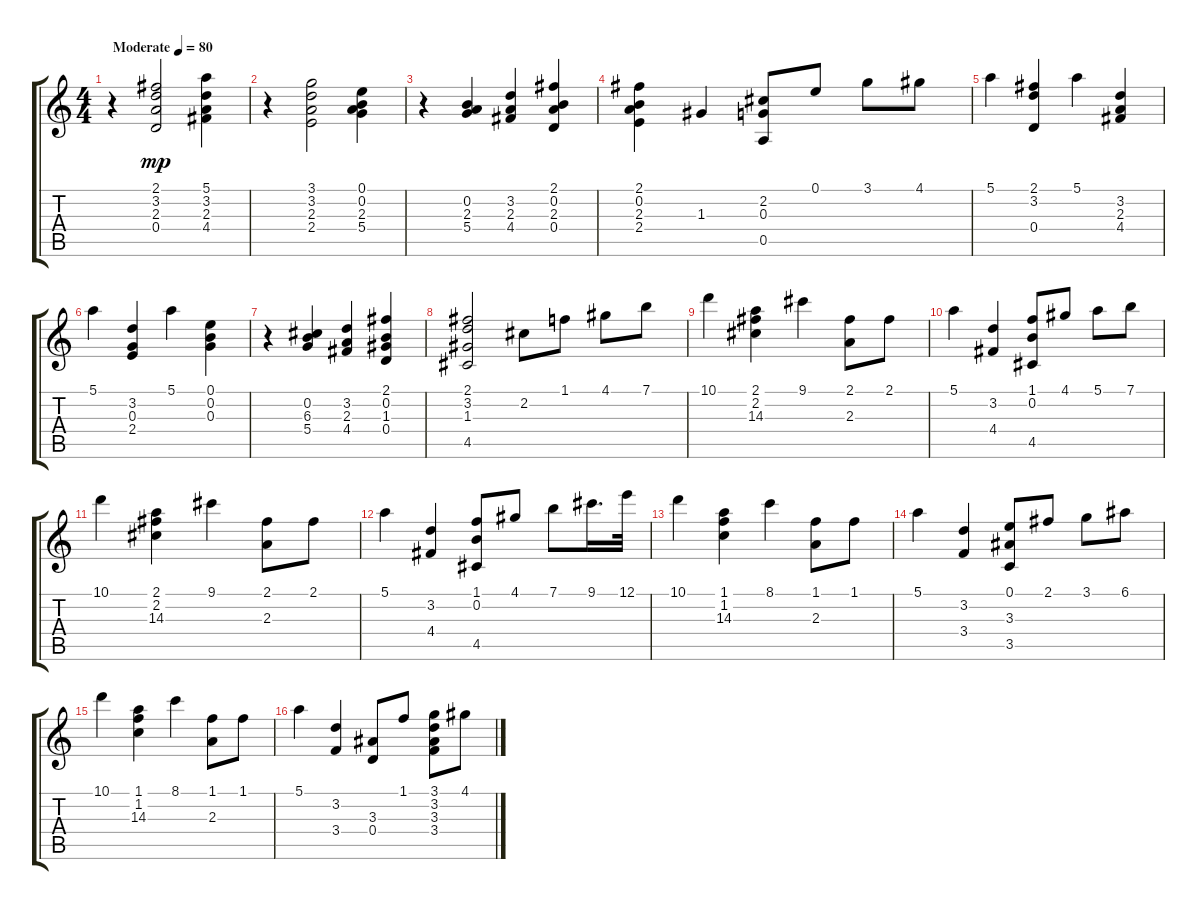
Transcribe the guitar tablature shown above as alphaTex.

\track "" {instrument acousticguitarnylon}
\staff {score tabs}
\tuning (E4 B3 G3 D3 A2 D2) {hide}
\ts (4 4)
\tempo (80 "Moderate")
\clef g2
\ks c
r.4{dy mp instrument acousticguitarnylon} (2.1 3.2 2.3 0.4).2 (5.1 3.2 2.3 4.4).4 |
r.4 (3.1 3.2 2.3 2.4).2 (0.1 0.2 2.3 5.4).4 |
r.4 (0.2 2.3 5.4).4 (3.2 2.3 4.4).4 (2.1 0.2 2.3 0.4).4 |
(2.1 0.2 2.3 2.4).4 1.3.4 (2.2 0.3 0.5).8 0.1.8 3.1.8 4.1.8 |
5.1.4 (2.1 3.2 0.4).4 5.1.4 (3.2 2.3 4.4).4 |
5.1.4 (3.2 0.3 2.4).4 5.1.4 (0.1 0.2 0.3).4 |
r.4 (0.2 6.3 5.4).4 (3.2 2.3 4.4).4 (2.1 0.2 1.3 0.4).4 |
(2.1 3.2 1.3 4.5).2 2.2.8 1.1.8 4.1.8 7.1.8 |
10.1.4 (2.1 2.2 14.3).4 9.1.4 (2.1 2.3).8 2.1.8 |
5.1.4 (3.2 4.4).4 (1.1 0.2 4.5).8 4.1.8 5.1.8 7.1.8 |
10.1.4 (2.1 2.2 14.3).4 9.1.4 (2.1 2.3).8 2.1.8 |
5.1.4 (3.2 4.4).4 (1.1 0.2 4.5).8 4.1.8 7.1.8 9.1.16{d} 12.1.32 |
10.1.4 (1.1 1.2 14.3).4 8.1.4 (1.1 2.3).8 1.1.8 |
5.1.4 (3.2 3.4).4 (0.1 3.3 3.5).8 2.1.8 3.1.8 6.1.8 |
10.1.4 (1.1 1.2 14.3).4 8.1.4 (1.1 2.3).8 1.1.8 |
5.1.4 (3.2 3.4).4 (3.3 0.4).8 1.1.8 (3.1 3.2 3.3 3.4).8 4.1.8
